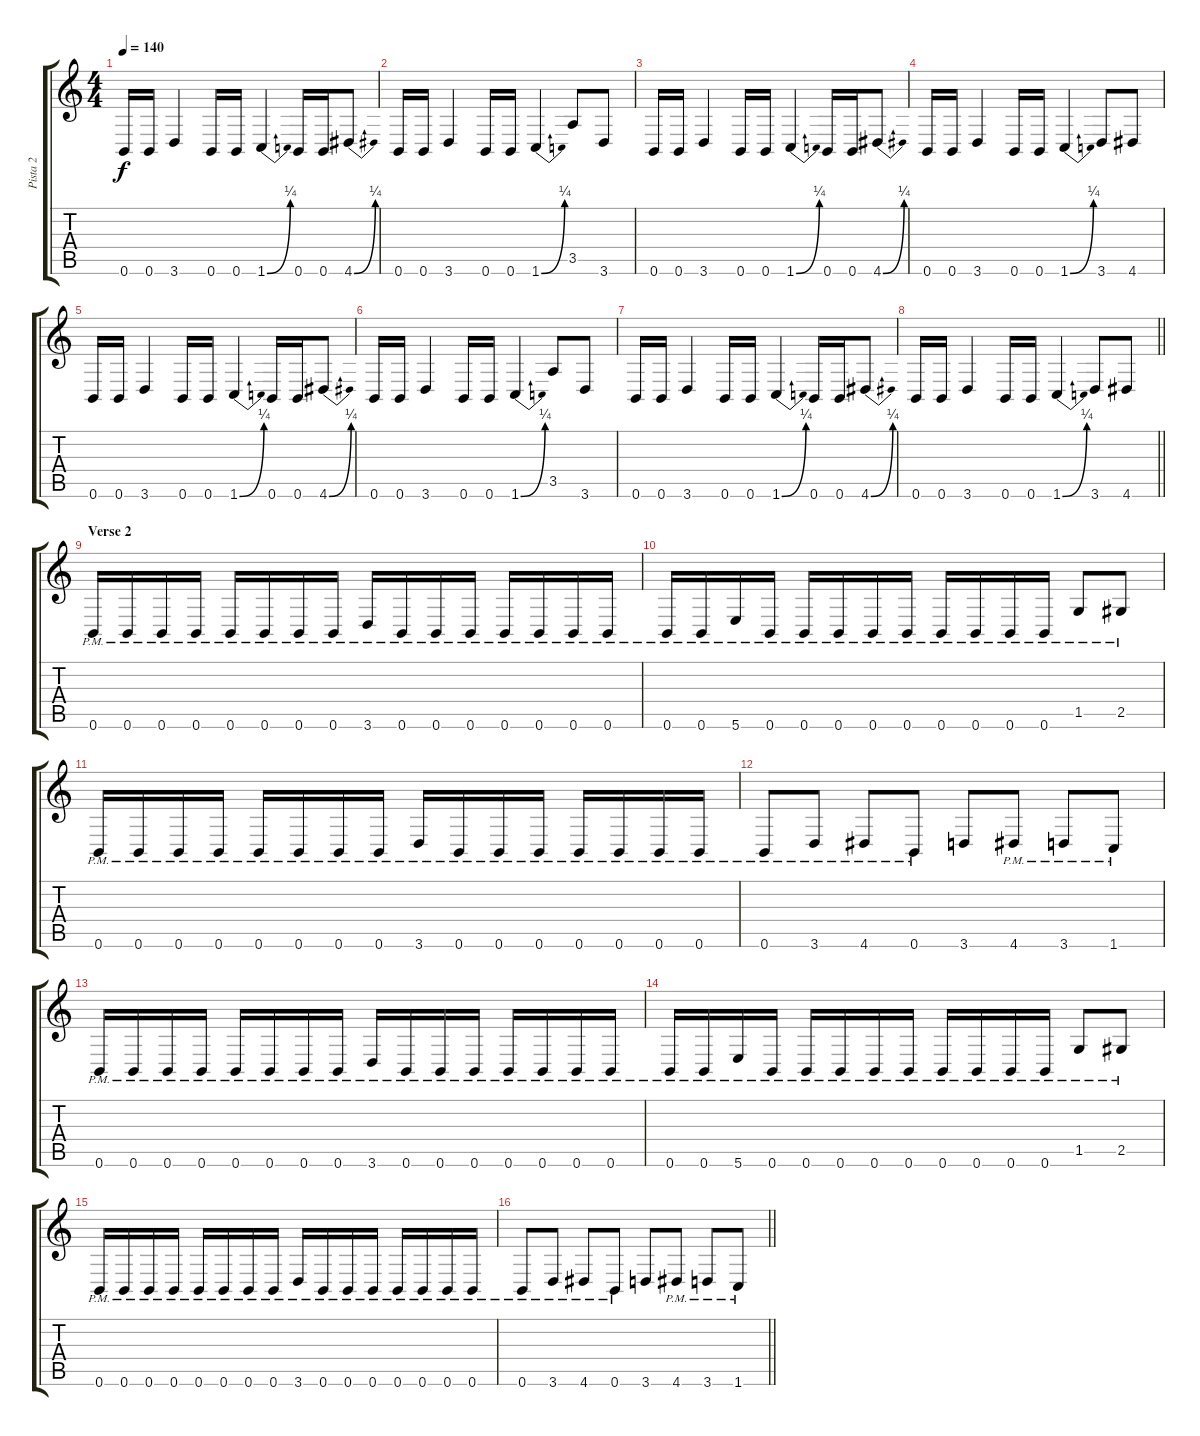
\track ("Pista 2" "Pista 2") {instrument distortionguitar}
\staff {score tabs}
\tuning (Db4 Ab3 E3 B2 Gb2 B1) {hide}
\ts (4 4)
\tempo 140
\clef g2
\ks c
0.6.16{dy f} 0.6.16 3.6.4 0.6.16 0.6.16 1.6{be (bend 0 0 60 1)}.4 0.6.16 0.6.16 4.6{be (bend 0 0 60 1)}.8 |
0.6.16 0.6.16 3.6.4 0.6.16 0.6.16 1.6{be (bend 0 0 60 1)}.4 3.5.8 3.6.8 |
0.6.16 0.6.16 3.6.4 0.6.16 0.6.16 1.6{be (bend 0 0 60 1)}.4 0.6.16 0.6.16 4.6{be (bend 0 0 60 1)}.8 |
0.6.16 0.6.16 3.6.4 0.6.16 0.6.16 1.6{be (bend 0 0 60 1)}.4 3.6.8 4.6.8 |
0.6.16 0.6.16 3.6.4 0.6.16 0.6.16 1.6{be (bend 0 0 60 1)}.4 0.6.16 0.6.16 4.6{be (bend 0 0 60 1)}.8 |
0.6.16 0.6.16 3.6.4 0.6.16 0.6.16 1.6{be (bend 0 0 60 1)}.4 3.5.8 3.6.8 |
0.6.16 0.6.16 3.6.4 0.6.16 0.6.16 1.6{be (bend 0 0 60 1)}.4 0.6.16 0.6.16 4.6{be (bend 0 0 60 1)}.8 |
\barLineRight lightlight
0.6.16 0.6.16 3.6.4 0.6.16 0.6.16 1.6{be (bend 0 0 60 1)}.4 3.6.8 4.6.8 |
\section ("" "Verse 2")
0.6{pm}.16 0.6{pm}.16 0.6{pm}.16 0.6{pm}.16 0.6{pm}.16 0.6{pm}.16 0.6{pm}.16 0.6{pm}.16 3.6{pm}.16 0.6{pm}.16 0.6{pm}.16 0.6{pm}.16 0.6{pm}.16 0.6{pm}.16 0.6{pm}.16 0.6{pm}.16 |
0.6{pm}.16 0.6{pm}.16 5.6{pm}.16 0.6{pm}.16 0.6{pm}.16 0.6{pm}.16 0.6{pm}.16 0.6{pm}.16 0.6{pm}.16 0.6{pm}.16 0.6{pm}.16 0.6{pm}.16 1.5{pm}.8 2.5{pm}.8 |
0.6{pm}.16 0.6{pm}.16 0.6{pm}.16 0.6{pm}.16 0.6{pm}.16 0.6{pm}.16 0.6{pm}.16 0.6{pm}.16 3.6{pm}.16 0.6{pm}.16 0.6{pm}.16 0.6{pm}.16 0.6{pm}.16 0.6{pm}.16 0.6{pm}.16 0.6{pm}.16 |
0.6{pm}.8 3.6{pm}.8 4.6{pm}.8 0.6{pm}.8 3.6.8 4.6{pm}.8 3.6{pm}.8 1.6{pm}.8 |
0.6{pm}.16 0.6{pm}.16 0.6{pm}.16 0.6{pm}.16 0.6{pm}.16 0.6{pm}.16 0.6{pm}.16 0.6{pm}.16 3.6{pm}.16 0.6{pm}.16 0.6{pm}.16 0.6{pm}.16 0.6{pm}.16 0.6{pm}.16 0.6{pm}.16 0.6{pm}.16 |
0.6{pm}.16 0.6{pm}.16 5.6{pm}.16 0.6{pm}.16 0.6{pm}.16 0.6{pm}.16 0.6{pm}.16 0.6{pm}.16 0.6{pm}.16 0.6{pm}.16 0.6{pm}.16 0.6{pm}.16 1.5{pm}.8 2.5{pm}.8 |
0.6{pm}.16 0.6{pm}.16 0.6{pm}.16 0.6{pm}.16 0.6{pm}.16 0.6{pm}.16 0.6{pm}.16 0.6{pm}.16 3.6{pm}.16 0.6{pm}.16 0.6{pm}.16 0.6{pm}.16 0.6{pm}.16 0.6{pm}.16 0.6{pm}.16 0.6{pm}.16 |
\barLineRight lightlight
0.6{pm}.8 3.6{pm}.8 4.6{pm}.8 0.6{pm}.8 3.6.8 4.6{pm}.8 3.6{pm}.8 1.6{pm}.8
